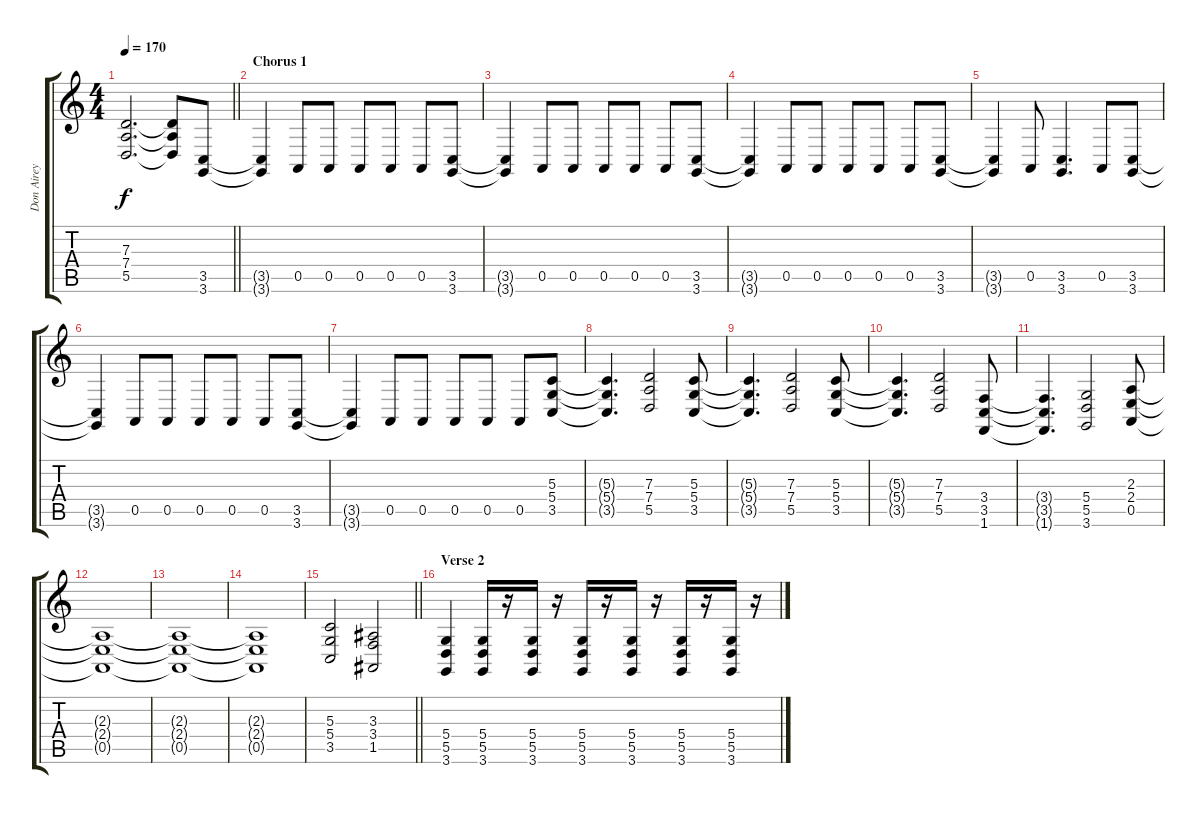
\track ("Don Airey - Left Hand" "Don Airey ") {instrument drawbarorgan}
\staff {score tabs}
\tuning (E4 B3 G3 D3 A2 E2) {hide}
\ts (4 4)
\tempo 170
\clef g2
\barLineRight lightlight
\ks c
(7.3{t} 7.4{t} 5.5{t}).2{d dy f} (7.3{t} 7.4{t} 5.5{t}).8 (3.5 3.6).8 |
\section ("" "Chorus 1")
(3.5{t} 3.6{t}).4 0.5.8 0.5.8 0.5.8 0.5.8 0.5.8 (3.5 3.6).8 |
(3.5{t} 3.6{t}).4 0.5.8 0.5.8 0.5.8 0.5.8 0.5.8 (3.5 3.6).8 |
(3.5{t} 3.6{t}).4 0.5.8 0.5.8 0.5.8 0.5.8 0.5.8 (3.5 3.6).8 |
(3.5{t} 3.6{t}).4 0.5.8 (3.5 3.6).4{d} 0.5.8 (3.5 3.6).8 |
(3.5{t} 3.6{t}).4 0.5.8 0.5.8 0.5.8 0.5.8 0.5.8 (3.5 3.6).8 |
(3.5{t} 3.6{t}).4 0.5.8 0.5.8 0.5.8 0.5.8 0.5.8 (5.3 5.4 3.5).8 |
(5.3{t} 5.4{t} 3.5{t}).4{d} (7.3 7.4 5.5).2 (5.3 5.4 3.5).8 |
(5.3{t} 5.4{t} 3.5{t}).4{d} (7.3 7.4 5.5).2 (5.3 5.4 3.5).8 |
(5.3{t} 5.4{t} 3.5{t}).4{d} (7.3 7.4 5.5).2 (3.4 3.5 1.6).8 |
(3.4{t} 3.5{t} 1.6{t}).4{d} (5.4 5.5 3.6).2 (2.3 2.4 0.5).8 |
(2.3{t} 2.4{t} 0.5{t}).1 |
(2.3{t} 2.4{t} 0.5{t}).1 |
(2.3{t} 2.4{t} 0.5{t}).1 |
\barLineRight lightlight
(5.3 5.4 3.5).2 (3.3 3.4 1.5).2 |
\section ("" "Verse 2")
(5.4 5.5 3.6).4 (5.4 5.5 3.6).16 r.16 (5.4 5.5 3.6).16 r.16 (5.4 5.5 3.6).16 r.16 (5.4 5.5 3.6).16 r.16 (5.4 5.5 3.6).16 r.16 (5.4 5.5 3.6).16 r.16
